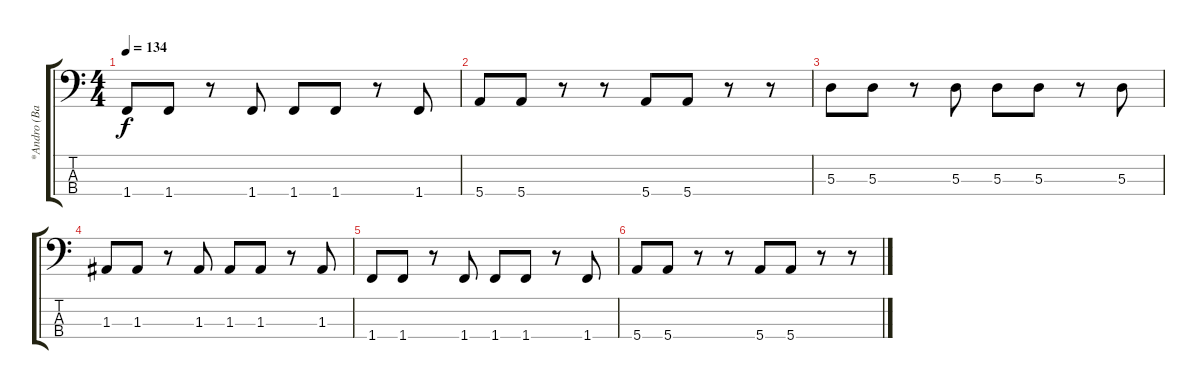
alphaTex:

\track ("*Andro (Bassist)" "*Andro (Ba") {instrument electricbassfinger}
\staff {score tabs}
\tuning (G2 D2 A1 E1) {hide}
\ts (4 4)
\tempo 134
\clef f4
\ks c
1.4.8{dy f} 1.4.8 r.8 1.4.8 1.4.8 1.4.8 r.8 1.4.8 |
5.4.8 5.4.8 r.8 r.8 5.4.8 5.4.8 r.8 r.8 |
5.3.8 5.3.8 r.8 5.3.8 5.3.8 5.3.8 r.8 5.3.8 |
1.3.8 1.3.8 r.8 1.3.8 1.3.8 1.3.8 r.8 1.3.8 |
1.4.8 1.4.8 r.8 1.4.8 1.4.8 1.4.8 r.8 1.4.8 |
5.4.8 5.4.8 r.8 r.8 5.4.8 5.4.8 r.8 r.8
